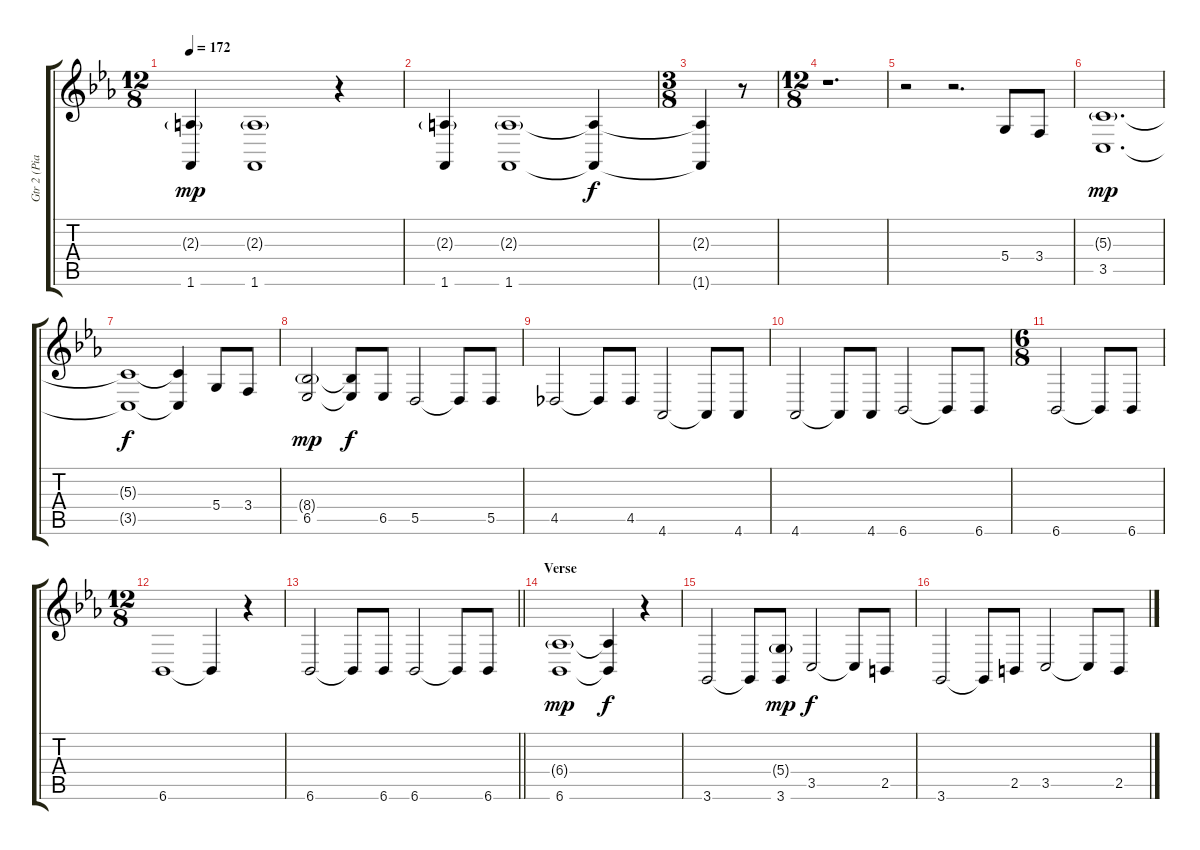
\track ("Gtr 2 (Piano left hand etc)" "Gtr 2 (Pia") {instrument brightacousticpiano}
\staff {score tabs}
\tuning (E4 B3 G3 D3 A2 E2) {hide}
\ts (12 8)
\tempo 172
\clef g2
\ks cminor
(2.3{g} 1.6).4{dy mp} (2.3{g} 1.6).1 r.4 |
(2.3{g} 1.6).4 (2.3{g} 1.6).1 (2.3{t} 1.6{t}).4{dy f} |
\ts (3 8)
(2.3{t} 1.6{t}).4 r.8 |
\ts (12 8)
r.1{d} |
r.2 r.2{d} 5.4.8 3.4.8 |
(5.3{g} 3.5).1{d dy mp} |
(5.3{t} 3.5{t}).1{dy f} (5.3{t} 3.5{t}).4 5.4.8 3.4.8 |
(8.4{g} 6.5).2{dy mp} (8.4{t} 6.5{t}).8{dy f} 6.5.8 5.5.2 5.5{t}.8 5.5.8 |
4.5.2 4.5{t}.8 4.5.8 4.6.2 4.6{t}.8 4.6.8 |
4.6.2 4.6{t}.8 4.6.8 6.6.2 6.6{t}.8 6.6.8 |
\ts (6 8)
6.6.2 6.6{t}.8 6.6.8 |
\ts (12 8)
6.6.1 6.6{t}.4 r.4 |
\barLineRight lightlight
6.6.2 6.6{t}.8 6.6.8 6.6.2 6.6{t}.8 6.6.8 |
\section ("" "Verse")
(6.4{g} 6.6).1{dy mp} (6.4{t} 6.6{t}).4{dy f} r.4 |
3.6.2 3.6{t}.8 (5.4{g} 3.6).8{dy mp} 3.5.2{dy f} 3.5{t}.8 2.5.8 |
3.6.2 3.6{t}.8 2.5.8 3.5.2 3.5{t}.8 2.5.8
